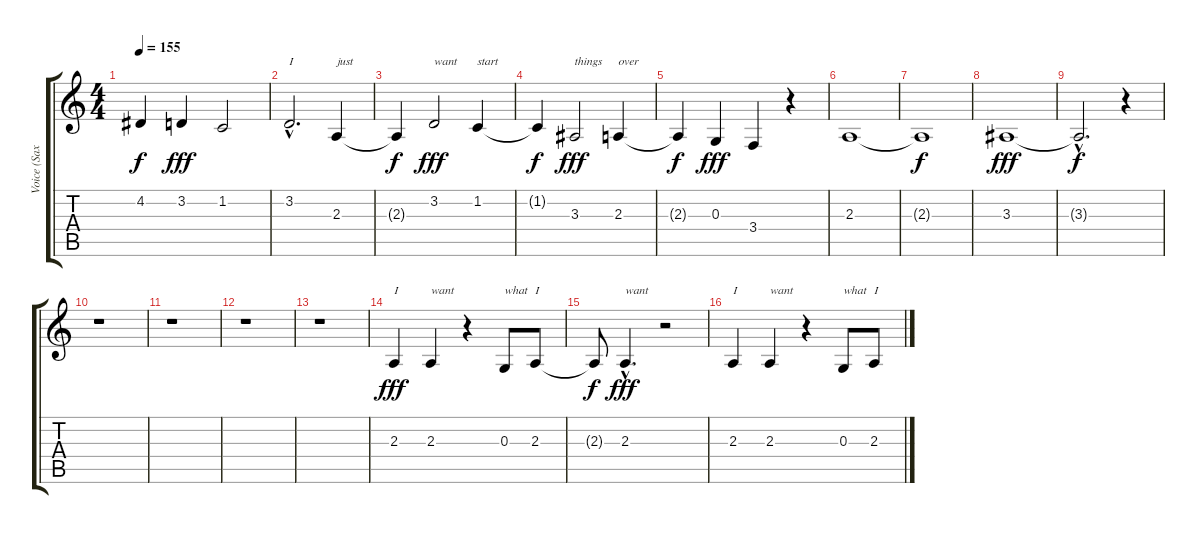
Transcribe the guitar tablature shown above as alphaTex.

\track ("Voice (Sax 1)       " "Voice (Sax") {instrument altosax}
\staff {score tabs}
\tuning (E4 B3 G3 D3 A2 E2) {hide}
\ts (4 4)
\tempo 155
\clef g2
\ks c
4.2{t}.4{dy f} 3.2.4{dy fff} 1.2.2 |
3.2{hac}.2{d txt "I"} 2.3.4{txt "just "} |
2.3{t}.4{dy f} 3.2.2{txt "want" dy fff} 1.2.4{txt "start"} |
1.2{t}.4{dy f} 3.3.2{txt "things" dy fff} 2.3.4{txt "over"} |
2.3{t}.4{dy f} 0.3.4{dy fff} 3.4.4 r.4 |
2.3.1 |
2.3{t}.1{dy f} |
3.3.1{dy fff} |
3.3{hac t}.2{d dy f} r.4 |
r.1 |
r.1 |
r.1 |
r.1 |
2.3.4{txt "I" dy fff} 2.3.4{txt "want"} r.4 0.3.8{txt "what"} 2.3.8{txt "I"} |
2.3{t}.8{dy f} 2.3{hac}.4{d txt "want" dy fff} r.2 |
2.3.4{txt "I "} 2.3.4{txt "want"} r.4 0.3.8{txt "what"} 2.3.8{txt "I"}
